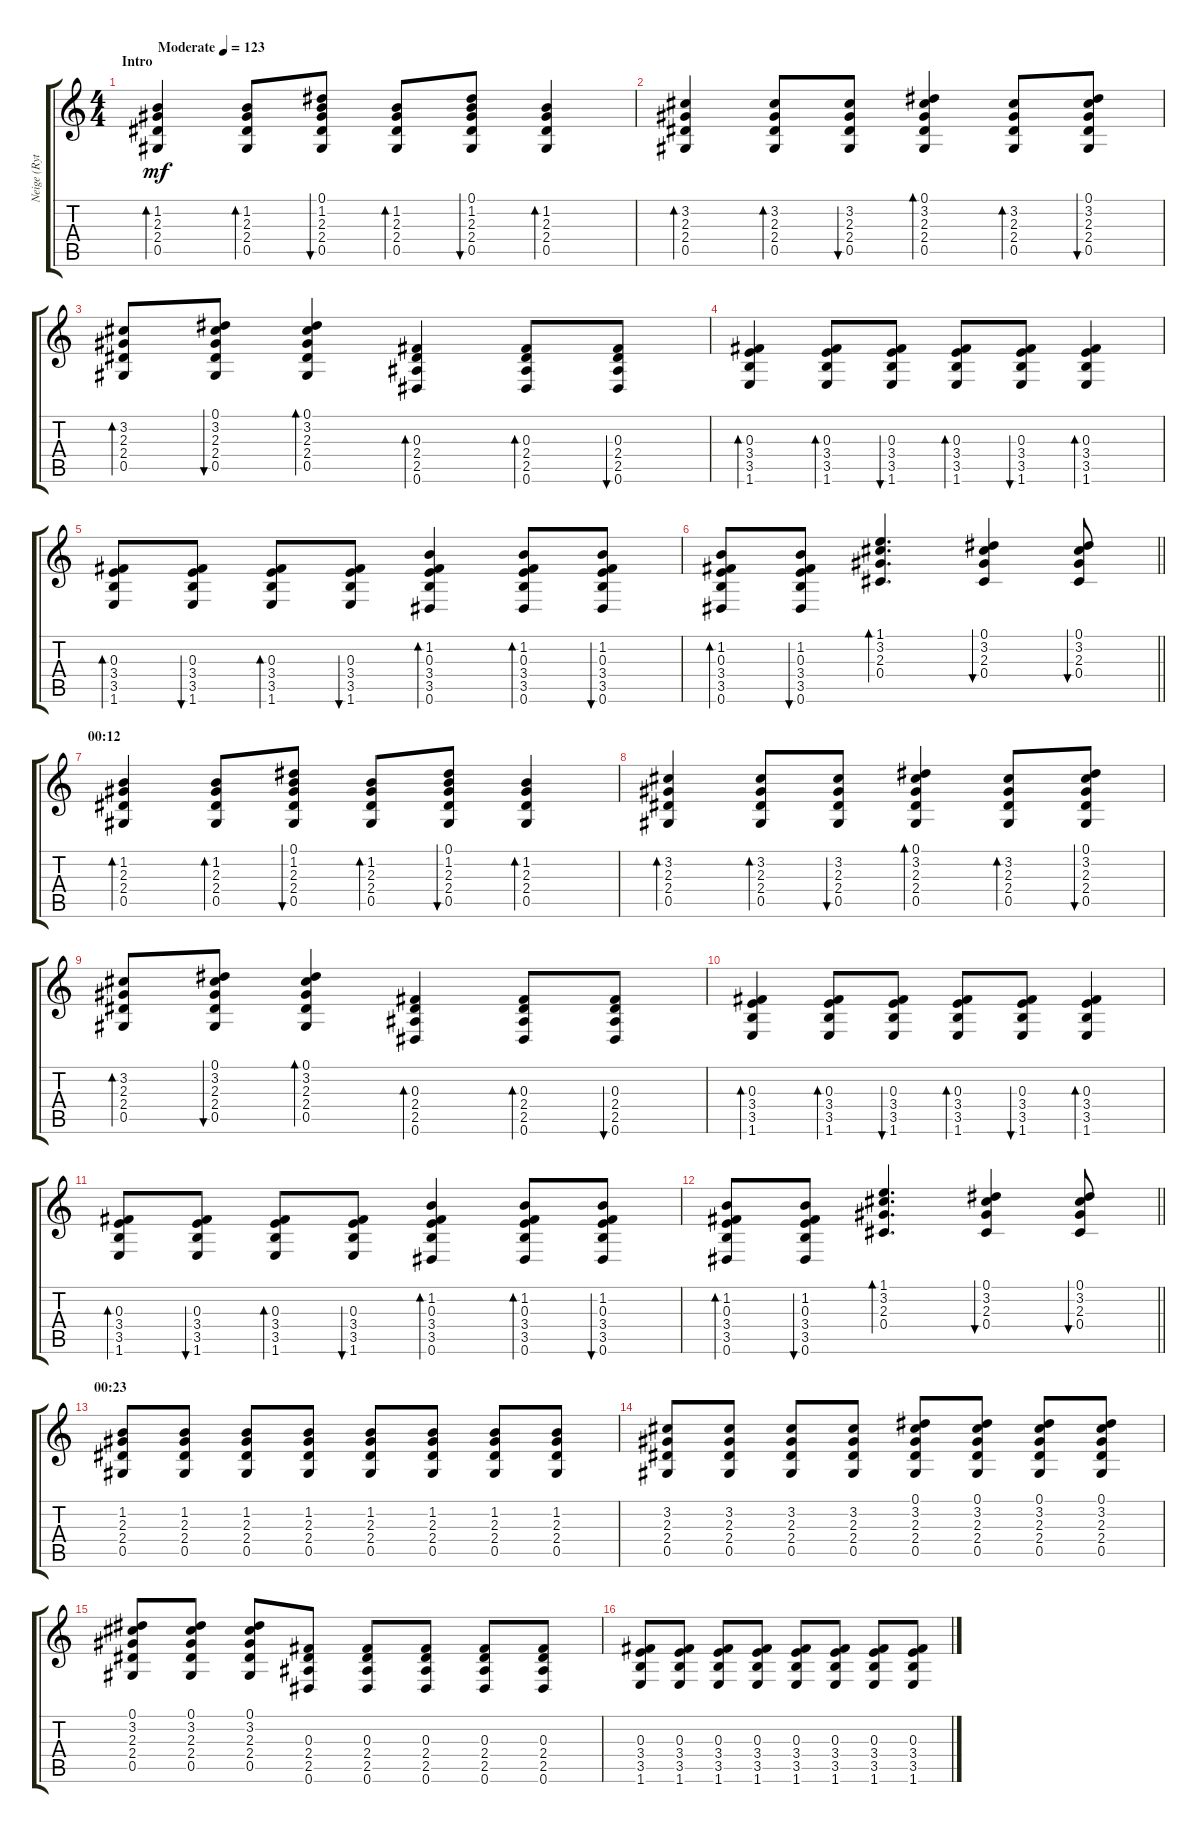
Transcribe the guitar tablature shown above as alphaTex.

\track ("Neige (Rythm)" "Neige (Ryt") {instrument electricguitarjazz}
\staff {score tabs}
\tuning (Eb4 Bb3 Gb3 Db3 Ab2 Eb2) {hide}
\ts (4 4)
\section ("" "Intro")
\tempo (123 "Moderate")
\clef g2
\ks c
(1.2 2.3 2.4 0.5).4{bd 60 dy mf instrument electricguitarjazz} (1.2 2.3 2.4 0.5).8{bd 60} (0.1 1.2 2.3 2.4 0.5).8{bu 60} (1.2 2.3 2.4 0.5).8{bd 60} (0.1 1.2 2.3 2.4 0.5).8{bu 60} (1.2 2.3 2.4 0.5).4{bd 60} |
(3.2 2.3 2.4 0.5).4{bd 60} (3.2 2.3 2.4 0.5).8{bd 60} (3.2 2.3 2.4 0.5).8{bu 60} (0.1 3.2 2.3 2.4 0.5).4{bd 60} (3.2 2.3 2.4 0.5).8{bd 60} (0.1 3.2 2.3 2.4 0.5).8{bu 60} |
(3.2 2.3 2.4 0.5).8{bd 60} (0.1 3.2 2.3 2.4 0.5).8{bu 60} (0.1 3.2 2.3 2.4 0.5).4{bd 60} (0.3 2.4 2.5 0.6).4{bd 60} (0.3 2.4 2.5 0.6).8{bd 60} (0.3 2.4 2.5 0.6).8{bu 60} |
(0.3 3.4 3.5 1.6).4{bd 60} (0.3 3.4 3.5 1.6).8{bd 60} (0.3 3.4 3.5 1.6).8{bu 60} (0.3 3.4 3.5 1.6).8{bd 60} (0.3 3.4 3.5 1.6).8{bu 60} (0.3 3.4 3.5 1.6).4{bd 60} |
(0.3 3.4 3.5 1.6).8{bd 60} (0.3 3.4 3.5 1.6).8{bu 60} (0.3 3.4 3.5 1.6).8{bd 60} (0.3 3.4 3.5 1.6).8{bu 60} (1.2 0.3 3.4 3.5 0.6).4{bd 60} (1.2 0.3 3.4 3.5 0.6).8{bd 60} (1.2 0.3 3.4 3.5 0.6).8{bu 60} |
\barLineRight lightlight
(1.2 0.3 3.4 3.5 0.6).8{bd 60} (1.2 0.3 3.4 3.5 0.6).8{bu 60} (1.1 3.2 2.3 0.4).4{d bd 60} (0.1 3.2 2.3 0.4).4{bu 60} (0.1 3.2 2.3 0.4).8{bu 60} |
\section ("" "00:12")
(1.2 2.3 2.4 0.5).4{bd 60} (1.2 2.3 2.4 0.5).8{bd 60} (0.1 1.2 2.3 2.4 0.5).8{bu 60} (1.2 2.3 2.4 0.5).8{bd 60} (0.1 1.2 2.3 2.4 0.5).8{bu 60} (1.2 2.3 2.4 0.5).4{bd 60} |
(3.2 2.3 2.4 0.5).4{bd 60} (3.2 2.3 2.4 0.5).8{bd 60} (3.2 2.3 2.4 0.5).8{bu 60} (0.1 3.2 2.3 2.4 0.5).4{bd 60} (3.2 2.3 2.4 0.5).8{bd 60} (0.1 3.2 2.3 2.4 0.5).8{bu 60} |
(3.2 2.3 2.4 0.5).8{bd 60} (0.1 3.2 2.3 2.4 0.5).8{bu 60} (0.1 3.2 2.3 2.4 0.5).4{bd 60} (0.3 2.4 2.5 0.6).4{bd 60} (0.3 2.4 2.5 0.6).8{bd 60} (0.3 2.4 2.5 0.6).8{bu 60} |
(0.3 3.4 3.5 1.6).4{bd 60} (0.3 3.4 3.5 1.6).8{bd 60} (0.3 3.4 3.5 1.6).8{bu 60} (0.3 3.4 3.5 1.6).8{bd 60} (0.3 3.4 3.5 1.6).8{bu 60} (0.3 3.4 3.5 1.6).4{bd 60} |
(0.3 3.4 3.5 1.6).8{bd 60} (0.3 3.4 3.5 1.6).8{bu 60} (0.3 3.4 3.5 1.6).8{bd 60} (0.3 3.4 3.5 1.6).8{bu 60} (1.2 0.3 3.4 3.5 0.6).4{bd 60} (1.2 0.3 3.4 3.5 0.6).8{bd 60} (1.2 0.3 3.4 3.5 0.6).8{bu 60} |
\barLineRight lightlight
(1.2 0.3 3.4 3.5 0.6).8{bd 60} (1.2 0.3 3.4 3.5 0.6).8{bu 60} (1.1 3.2 2.3 0.4).4{d bd 60} (0.1 3.2 2.3 0.4).4{bu 60} (0.1 3.2 2.3 0.4).8{bu 60} |
\section ("" "00:23")
(1.2 2.3 2.4 0.5).8{instrument overdrivenguitar} (1.2 2.3 2.4 0.5).8 (1.2 2.3 2.4 0.5).8 (1.2 2.3 2.4 0.5).8 (1.2 2.3 2.4 0.5).8 (1.2 2.3 2.4 0.5).8 (1.2 2.3 2.4 0.5).8 (1.2 2.3 2.4 0.5).8 |
(3.2 2.3 2.4 0.5).8 (3.2 2.3 2.4 0.5).8 (3.2 2.3 2.4 0.5).8 (3.2 2.3 2.4 0.5).8 (0.1 3.2 2.3 2.4 0.5).8 (0.1 3.2 2.3 2.4 0.5).8 (0.1 3.2 2.3 2.4 0.5).8 (0.1 3.2 2.3 2.4 0.5).8 |
(0.1 3.2 2.3 2.4 0.5).8 (0.1 3.2 2.3 2.4 0.5).8 (0.1 3.2 2.3 2.4 0.5).8 (0.3 2.4 2.5 0.6).8 (0.3 2.4 2.5 0.6).8 (0.3 2.4 2.5 0.6).8 (0.3 2.4 2.5 0.6).8 (0.3 2.4 2.5 0.6).8 |
(0.3 3.4 3.5 1.6).8 (0.3 3.4 3.5 1.6).8 (0.3 3.4 3.5 1.6).8 (0.3 3.4 3.5 1.6).8 (0.3 3.4 3.5 1.6).8 (0.3 3.4 3.5 1.6).8 (0.3 3.4 3.5 1.6).8 (0.3 3.4 3.5 1.6).8
